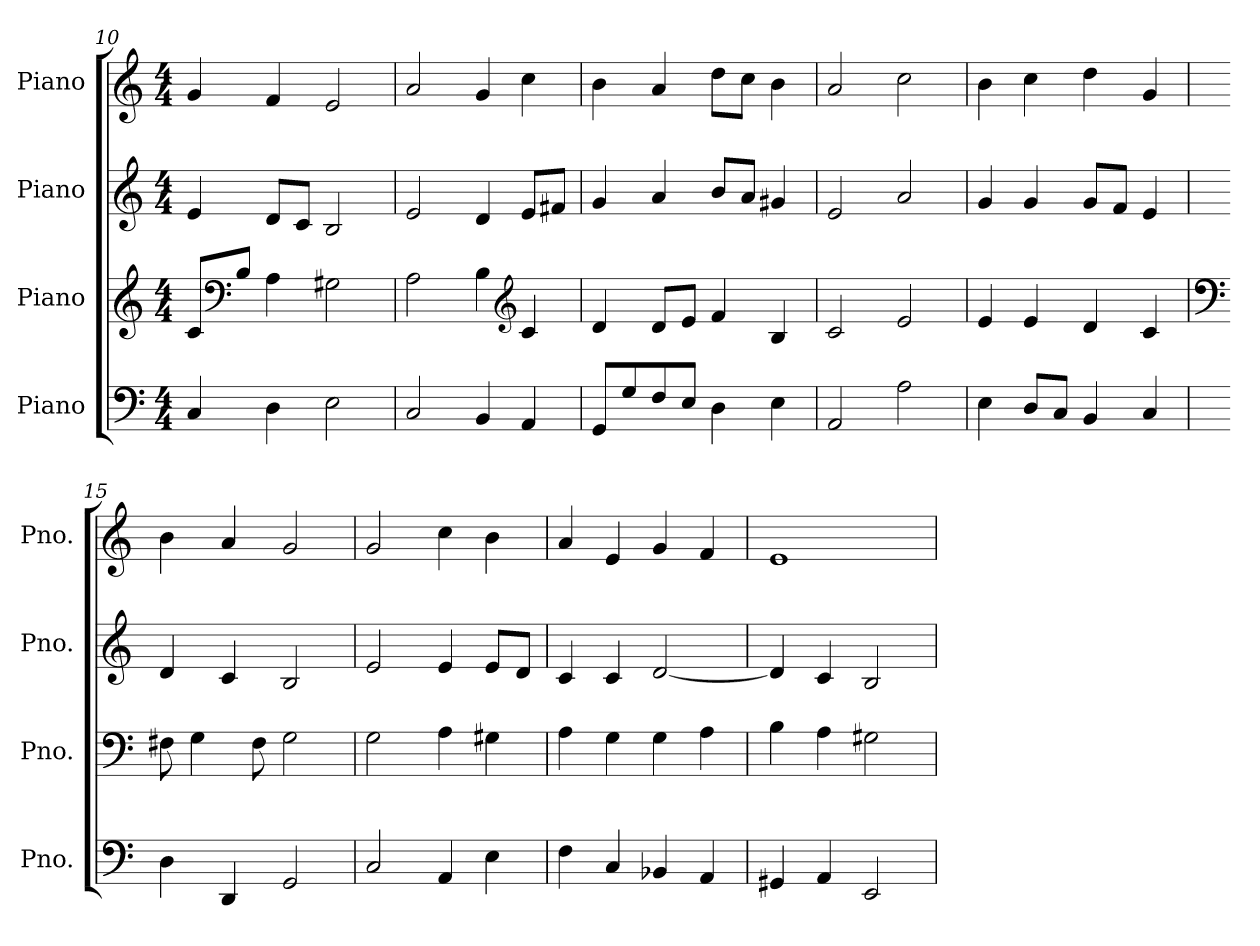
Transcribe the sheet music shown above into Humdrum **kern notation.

**kern	**kern	**kern	**kern
*part4	*part3	*part2	*part1
*staff4	*staff3	*staff2	*staff1
*I"Piano	*I"Piano	*I"Piano	*I"Piano
*I'Pno.	*I'Pno.	*I'Pno.	*I'Pno.
*clefF4	*clefG2	*clefG2	*clefG2
*k[]	*k[]	*k[]	*k[]
*M4/4	*M4/4	*M4/4	*M4/4
=10	=10	=10	=10
4C/	8c/L	4e/	4g/
*	*clefF4	*	*
.	8B/J	.	.
4D\	4A\	8d/L	4f/
.	.	8c/J	.
2E\	2G#X\	2B/	2e/
=11	=11	=11	=11
2C/	2A\	2e/	2a/
4BB/	4B\	4d/	4g/
*	*clefG2	*	*
4AA/	4c/	8e/L	4cc\
.	.	8f#X/J	.
=12	=12	=12	=12
8GG/L	4d/	4g/	4b\
8G/	.	.	.
8F/	8d/L	4a/	4a/
8E/J	8e/J	.	.
4D\	4f/	8b/L	8dd\L
.	.	8a/J	8cc\J
4E\	4B/	4g#X/	4b\
!!LO:LB:g=z
=13	=13	=13	=13
2AA/	2c/	2e/	2a/
2A\	2e/	2a/	2cc\
=14	=14	=14	=14
4E\	4e/	4g/	4b\
8D/L	4e/	4g/	4cc\
8C/J	.	.	.
4BB/	4d/	8g/L	4dd\
.	.	8f/J	.
4C/	4c/	4e/	4g/
=15	=15	=15	=15
*	*clefF4	*	*
4D\	8F#X\	4d/	4b\
.	4G\	.	.
4DD/	.	4c/	4a/
.	8F#\	.	.
2GG/	2G\	2B/	2g/
=16	=16	=16	=16
2C/	2G\	2e/	2g/
4AA/	4A\	4e/	4cc\
4E\	4G#X\	8e/L	4b\
.	.	8d/J	.
=17	=17	=17	=17
4F\	4A\	4c/	4a/
4C/	4G\	4c/	4e/
4BB-X/	4G\	[2d/	4g/
4AA/	4A\	.	4f/
=18	=18	=18	=18
4GG#X/	4B\	4d/]	1e
4AA/	4A\	4c/	.
2EE/	2G#X\	2B/	.
=	=	=	=
*-	*-	*-	*-
